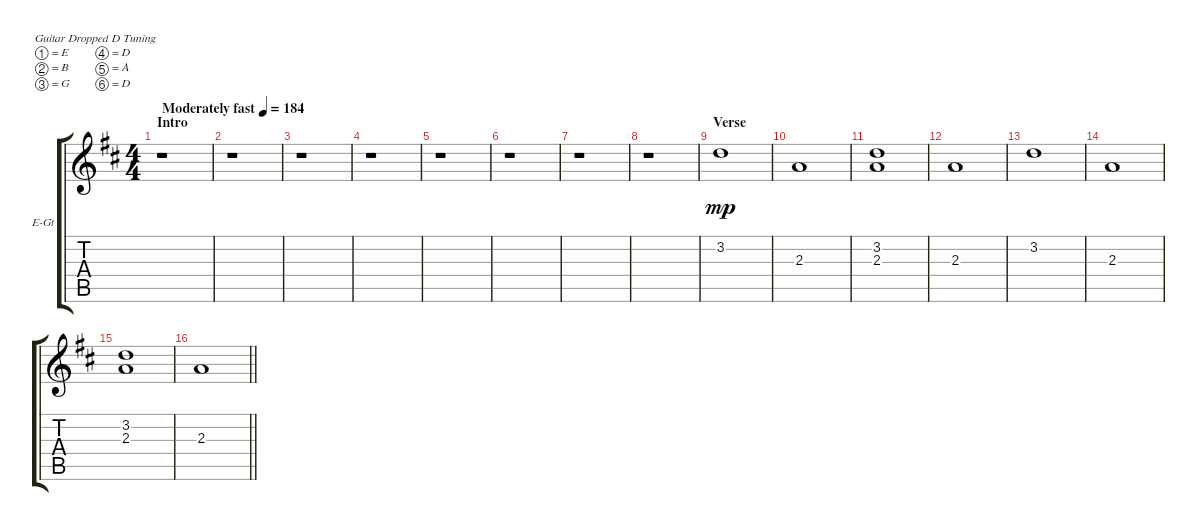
\defaultSystemsLayout 4
\bracketExtendMode groupsimilarinstruments
\firstSystemTrackNameOrientation horizontal
\otherSystemsTrackNameOrientation horizontal
\track ("Guitar 3" "E-Gt") {instrument overdrivenguitar}
\staff {score tabs}
\tuning (E4 B3 G3 D3 A2 D2)
\ts (4 4)
\section ("" "Intro")
\tempo (184 "Moderately fast")
\clef g2
\scale
0.523077
\ks d
r.1{dy mp instrument overdrivenguitar} |
\scale
0.238462 r.1 |
\scale
0.238462 r.1 |
\scale
0.333333 r.1 |
\scale
0.333333 r.1 |
\scale
0.333333 r.1 |
\scale
0.333333 r.1 |
\scale
0.333333 r.1 |
\section ("" "Verse")
\scale
0.333333 3.2.1 |
\scale
0.333333 2.3.1 |
\scale
0.333333 (2.3 3.2).1 |
\scale
0.333333 2.3.1 |
\scale
0.333333 3.2.1 |
\scale
0.333333 2.3.1 |
\scale
0.333333 (2.3 3.2).1 |
\barLineRight lightlight
2.3.1
